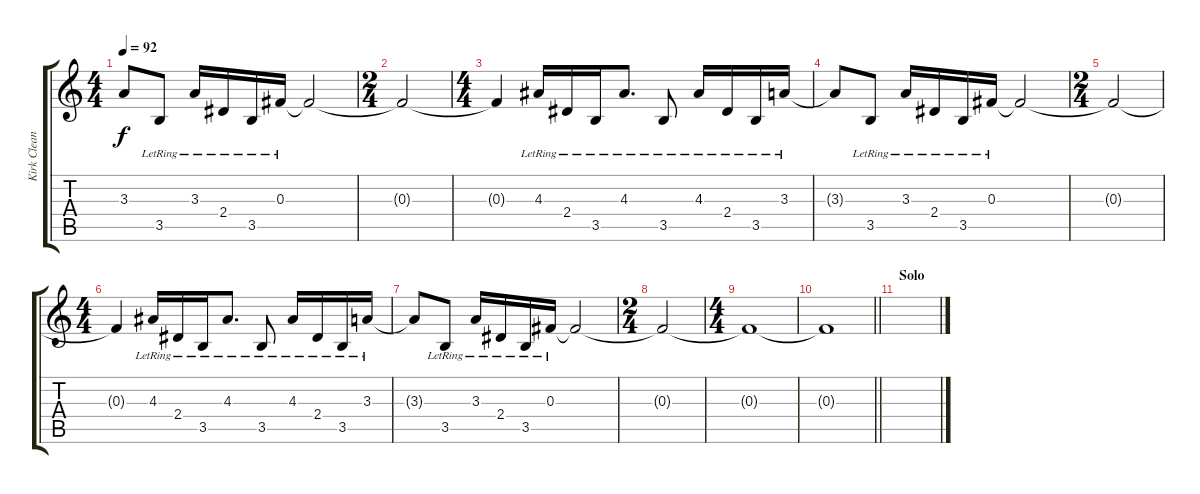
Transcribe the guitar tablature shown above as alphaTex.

\track ("Kirk Clean" "Kirk Clean") {instrument electricguitarclean}
\staff {score tabs}
\tuning (Eb4 Bb3 Gb3 Db3 Ab2 Eb2) {hide}
\ts (4 4)
\tempo 92
\clef g2
\ks c
3.3{t}.8{dy f} 3.5{lr}.8 3.3{lr}.16 2.4{lr}.16 3.5{lr}.16 0.3{lr}.16 0.3{t}.2 |
\ts (2 4)
0.3{t}.2 |
\ts (4 4)
0.3{t}.4 4.3{lr}.16 2.4{lr}.16 3.5{lr}.16 4.3{lr}.8{d} 3.5{lr}.8 4.3{lr}.16 2.4{lr}.16 3.5{lr}.16 3.3{lr}.16 |
3.3{t}.8 3.5{lr}.8 3.3{lr}.16 2.4{lr}.16 3.5{lr}.16 0.3{lr}.16 0.3{t}.2 |
\ts (2 4)
0.3{t}.2 |
\ts (4 4)
0.3{t}.4 4.3{lr}.16 2.4{lr}.16 3.5{lr}.16 4.3{lr}.8{d} 3.5{lr}.8 4.3{lr}.16 2.4{lr}.16 3.5{lr}.16 3.3{lr}.16 |
3.3{t}.8 3.5{lr}.8 3.3{lr}.16 2.4{lr}.16 3.5{lr}.16 0.3{lr}.16 0.3{t}.2 |
\ts (2 4)
0.3{t}.2 |
\ts (4 4)
0.3{t}.1 |
\barLineRight lightlight
0.3{t}.1 |
\section ("" "Solo")
